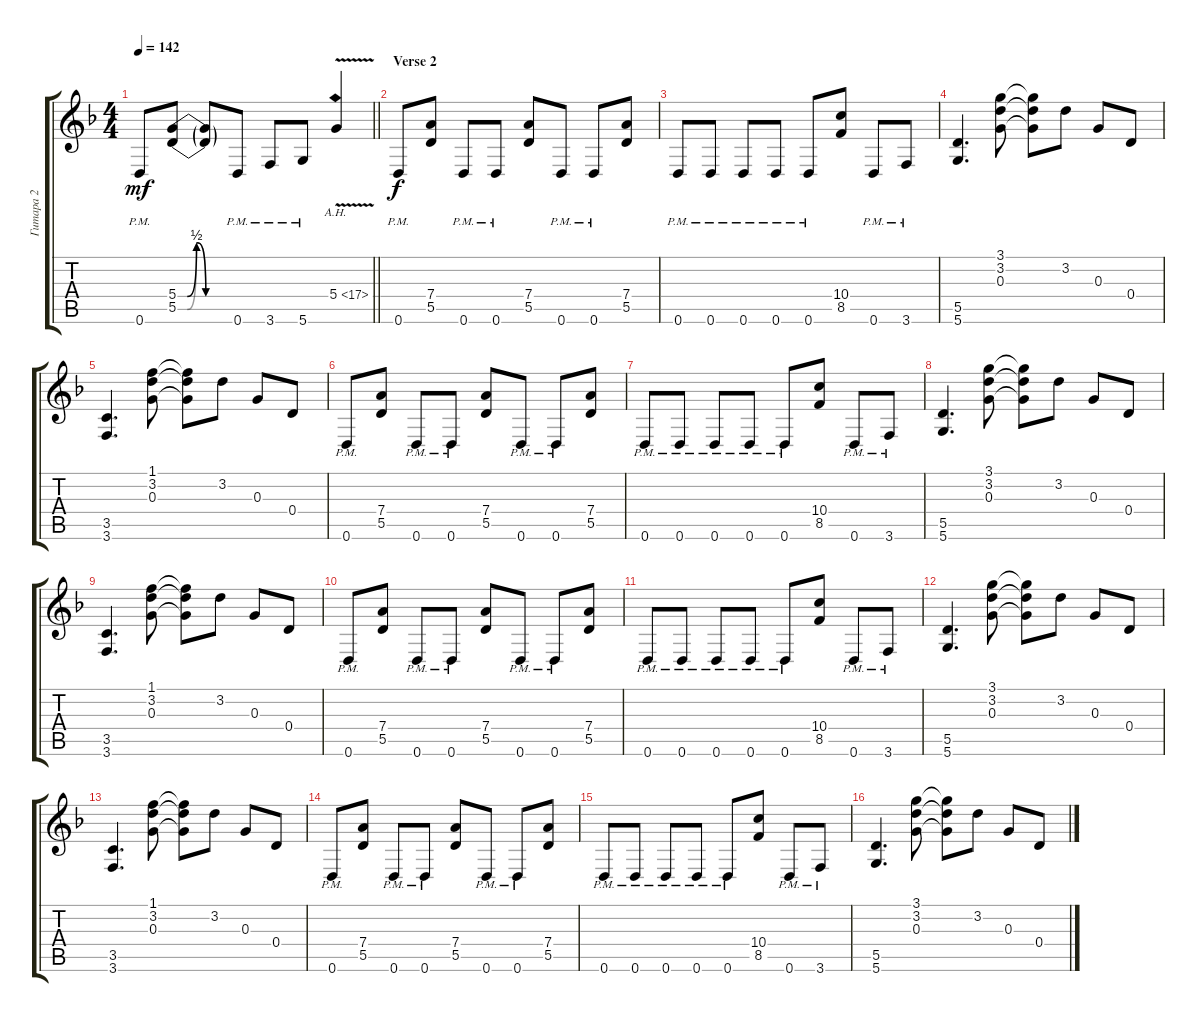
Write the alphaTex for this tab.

\track ("Гитара 2" "Гитара 2") {instrument distortionguitar}
\staff {score tabs}
\tuning (E4 B3 G3 D3 A2 D2) {hide}
\ts (4 4)
\tempo 142
\clef g2
\barLineRight lightlight
\ks dminor
0.6{pm}.8{dy mf} (5.4{be (custom 0 0 10 0 20 2 30 0 60 0)} 5.5{be (custom 0 0 10 0 20 2 30 0 60 0)}).8 (5.4{t} 5.5{t}).8 0.6{pm}.8 3.6{pm}.8 5.6{pm}.8 5.4{ah 12 v}.4 |
\section ("" "Verse 2")
0.6{pm}.8{dy f} (7.4 5.5).8 0.6{pm}.8 0.6{pm}.8 (7.4 5.5).8 0.6{pm}.8 0.6{pm}.8 (7.4 5.5).8 |
0.6{pm}.8 0.6{pm}.8 0.6{pm}.8 0.6{pm}.8 0.6{pm}.8 (10.4 8.5).8 0.6{pm}.8 3.6{pm}.8 |
(5.5 5.6).4{d} (3.1 3.2 0.3).8 (3.1{t} 3.2{t} 0.3{t}).8 3.2.8 0.3.8 0.4.8 |
(3.5 3.6).4{d} (1.1 3.2 0.3).8 (1.1{t} 3.2{t} 0.3{t}).8 3.2.8 0.3.8 0.4.8 |
0.6{pm}.8 (7.4 5.5).8 0.6{pm}.8 0.6{pm}.8 (7.4 5.5).8 0.6{pm}.8 0.6{pm}.8 (7.4 5.5).8 |
0.6{pm}.8 0.6{pm}.8 0.6{pm}.8 0.6{pm}.8 0.6{pm}.8 (10.4 8.5).8 0.6{pm}.8 3.6{pm}.8 |
(5.5 5.6).4{d} (3.1 3.2 0.3).8 (3.1{t} 3.2{t} 0.3{t}).8 3.2.8 0.3.8 0.4.8 |
(3.5 3.6).4{d} (1.1 3.2 0.3).8 (1.1{t} 3.2{t} 0.3{t}).8 3.2.8 0.3.8 0.4.8 |
0.6{pm}.8 (7.4 5.5).8 0.6{pm}.8 0.6{pm}.8 (7.4 5.5).8 0.6{pm}.8 0.6{pm}.8 (7.4 5.5).8 |
0.6{pm}.8 0.6{pm}.8 0.6{pm}.8 0.6{pm}.8 0.6{pm}.8 (10.4 8.5).8 0.6{pm}.8 3.6{pm}.8 |
(5.5 5.6).4{d} (3.1 3.2 0.3).8 (3.1{t} 3.2{t} 0.3{t}).8 3.2.8 0.3.8 0.4.8 |
(3.5 3.6).4{d} (1.1 3.2 0.3).8 (1.1{t} 3.2{t} 0.3{t}).8 3.2.8 0.3.8 0.4.8 |
0.6{pm}.8 (7.4 5.5).8 0.6{pm}.8 0.6{pm}.8 (7.4 5.5).8 0.6{pm}.8 0.6{pm}.8 (7.4 5.5).8 |
0.6{pm}.8 0.6{pm}.8 0.6{pm}.8 0.6{pm}.8 0.6{pm}.8 (10.4 8.5).8 0.6{pm}.8 3.6{pm}.8 |
(5.5 5.6).4{d} (3.1 3.2 0.3).8 (3.1{t} 3.2{t} 0.3{t}).8 3.2.8 0.3.8 0.4.8
